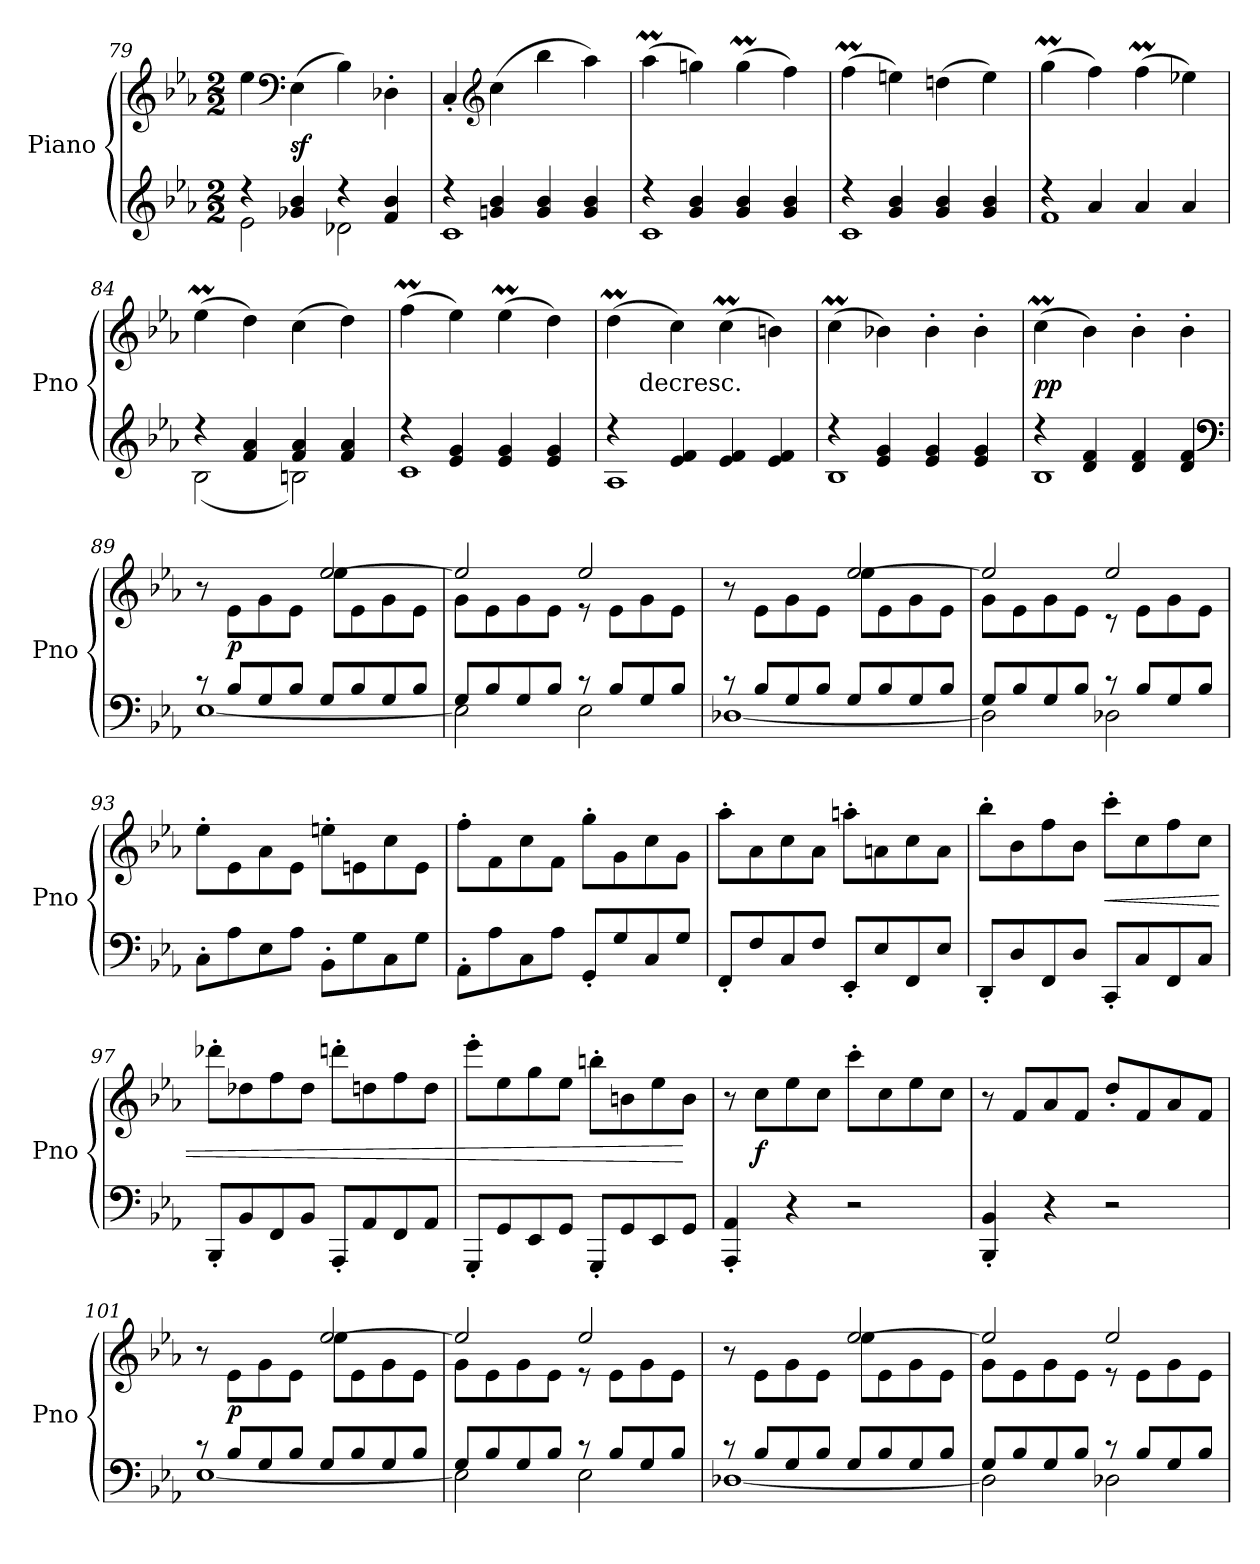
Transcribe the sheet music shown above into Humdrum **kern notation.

**kern	**kern	**dynam
*part1	*part1	*part1
*staff2	*staff1	*staff1/2
*I"Piano	*	*
*I'Pno	*	*
*clefG2	*clefG2	*
*k[b-e-a-]	*k[b-e-a-]	*
*c:	*c:	*
*M2/2	*M2/2	*
=79	=79	=79
*^	*	*
4r	2e-	4ee-	.
*	*	*clefF4	*
4g-X 4b-	.	(4E-	sf
4r	2d-X	4B-)	.
4f 4b-	.	4D-X'	.
=80	=80	=80	=80
4r	1c	4C'	.
*	*	*clefG2	*
4gn 4b-	.	(4cc	.
4g 4b-	.	4bb-	.
4g 4b-	.	4aa-)	.
=81	=81	=81	=81
4r	1c	(4aa-M	.
4g 4b-	.	4ggn)	.
4g 4b-	.	(4ggm	.
4g 4b-	.	4ff)	.
=82	=82	=82	=82
4r	1c	(4ffM	.
4g 4b-	.	4een)	.
4g 4b-	.	(4ddn	.
4g 4b-	.	4ee)	.
=83	=83	=83	=83
4r	1f	(4ggm	.
4a-	.	4ff)	.
4a-	.	(4ffM	.
4a-	.	4ee-X)	.
=84	=84	=84	=84
4r	(2B-	(4ee-M	.
4f 4a-	.	4dd)	.
4f 4a-	2Bn)	(4cc	.
4f 4a-	.	4dd)	.
=85	=85	=85	=85
4r	1c	(4ffM	.
4e- 4g	.	4ee-)	.
4e- 4g	.	(4ee-M	.
4e- 4g	.	4dd)	.
=86	=86	=86	=86
*	*	*^	*
4r	1A-	(4ddm	8ryy	.
!	!	!	!LO:TX:c:t=decresc.	!
.	.	.	2..ryy	.
4e- 4f	.	4cc)	.	.
4e- 4f	.	(4ccM	.	.
4e- 4f	.	4bn)	.	.
*	*	*v	*v	*
=87	=87	=87	=87
4r	1B-	(4ccM	.
4e- 4g	.	4b-X)	.
4e- 4g	.	4b-'	.
4e- 4g	.	4b-'	.
=88	=88	=88	=88
4r	1B-	(4ccM	pp
4d 4f	.	4b-)	.
4d 4f	.	4b-'	.
4d 4f	.	4b-'	.
*clefF4	*	*	*
=89	=89	=89	=89
*	*	*^	*
8r	[1E-	2ryy	8r	.
8B-L	.	.	8e-\L	p
8G	.	.	8g\	.
8B-J	.	.	8e-\J	.
8GL	.	[2ee-	8ee-L	.
8B-	.	.	8e-	.
8G	.	.	8g	.
8B-J	.	.	8e-J	.
=90	=90	=90	=90	=90
8GL	2E-]	2ee-]	8gL	.
8B-	.	.	8e-	.
8G	.	.	8g	.
8B-J	.	.	8e-J	.
8r	2E-	2ee-	8re	.
8B-L	.	.	8e-L	.
8G	.	.	8g	.
8B-J	.	.	8e-J	.
=91	=91	=91	=91	=91
8r	[1D-X	2ryy	8r	.
8B-L	.	.	8e-\L	.
8G	.	.	8g\	.
8B-J	.	.	8e-\J	.
8GL	.	[2ee-	8ee-L	.
8B-	.	.	8e-	.
8G	.	.	8g	.
8B-J	.	.	8e-J	.
=92	=92	=92	=92	=92
8GL	2D-]	2ee-]	8gL	.
8B-	.	.	8e-	.
8G	.	.	8g	.
8B-J	.	.	8e-J	.
8r	2D-X	2ee-	8r	.
8B-L	.	.	8e-L	.
8G	.	.	8g	.
8B-J	.	.	8e-J	.
*v	*v	*	*	*
=93	=93	=93	=93
!	!LO:TX:c:t=cresc.	!	!
*	*v	*v	*
8C'L	8ee-'\L	.
8A-	8e-\	.
8E-	8a-\	.
8A-J	8e-\J	.
8BB-'L	8een'\L	.
8G	8en\	.
8C	8cc\	.
8GJ	8e\J	.
=94	=94	=94
8AA-'L	8ff'\L	.
8A-	8f\	.
8C	8cc\	.
8A-J	8f\J	.
8GG'L	8gg'L	.
8G	8g	.
8C	8cc	.
8GJ	8gJ	.
=95	=95	=95
8FF'L	8aa-'L	.
8F	8a-	.
8C	8cc	.
8FJ	8a-J	.
8EE-'L	8aan'L	.
8E-	8an	.
8FF	8cc	.
8E-J	8aJ	.
=96	=96	=96
8DD'L	8bb-'L	.
8D	8b-	.
8FF	8ff	.
8DJ	8b-J	.
8CC'L	8ccc'L	<
8C	8cc	.
8FF	8ff	.
8CJ	8ccJ	.
=97	=97	=97
8BBB-'L	8ddd-X'L	.
8BB-	8dd-X	.
8FF	8ff	.
8BB-J	8dd-J	.
8AAA-'L	8dddn'L	.
8AA-	8ddn	.
8FF	8ff	.
8AA-J	8ddJ	.
=98	=98	=98
8GGG'L	8eee-'L	.
8GG	8ee-	.
8EE-	8gg	.
8GGJ	8ee-J	.
8GGG'L	8bbn'L	.
8GG	8bn	.
8EE-	8ee-	.
8GGJ	8bJ	[
=99	=99	=99
4AAA-' 4AA-'	8r	.
.	8ccL	f
4r	8ee-	.
.	8ccJ	.
2r	8ccc'L	.
.	8cc	.
.	8ee-	.
.	8ccJ	.
=100	=100	=100
4BBB-' 4BB-'	8r	.
.	8fL	.
4r	8a-	.
.	8fJ	.
2r	8dd'L	.
.	8f	.
.	8a-	.
.	8fJ	.
=101	=101	=101
*^	*^	*
8r	[1E-	2ryy	8r	.
8B-L	.	.	8e-\L	p
8G	.	.	8g\	.
8B-J	.	.	8e-\J	.
8GL	.	[2ee-	8ee-L	.
8B-	.	.	8e-	.
8G	.	.	8g	.
8B-J	.	.	8e-J	.
=102	=102	=102	=102	=102
8GL	2E-]	2ee-]	8gL	.
8B-	.	.	8e-	.
8G	.	.	8g	.
8B-J	.	.	8e-J	.
8r	2E-	2ee-	8re	.
8B-L	.	.	8e-L	.
8G	.	.	8g	.
8B-J	.	.	8e-J	.
=103	=103	=103	=103	=103
8r	[1D-X	2ryy	8r	.
8B-L	.	.	8e-\L	.
8G	.	.	8g\	.
8B-J	.	.	8e-\J	.
8GL	.	[2ee-	8ee-L	.
8B-	.	.	8e-	.
8G	.	.	8g	.
8B-J	.	.	8e-J	.
=104	=104	=104	=104	=104
8GL	2D-]	2ee-]	8gL	.
8B-	.	.	8e-	.
8G	.	.	8g	.
8B-J	.	.	8e-J	.
8r	2D-X	2ee-	8re	.
8B-L	.	.	8e-L	.
8G	.	.	8g	.
8B-J	.	.	8e-J	.
*v	*v	*	*	*
*	*v	*v	*
=	=	=
*-	*-	*-
